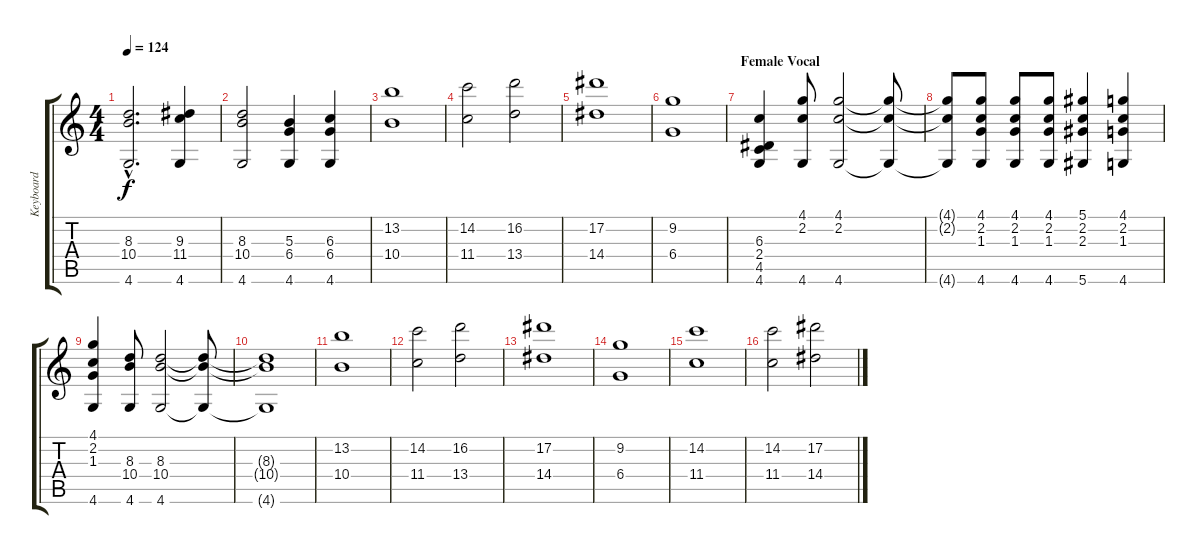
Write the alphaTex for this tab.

\track ("Keyboard" "Keyboard") {instrument stringensemble1}
\staff {score tabs}
\tuning (Eb5 Bb4 Gb4 Db4 Ab3 Eb3) {hide}
\ts (4 4)
\tempo 124
\clef g2
\ks c
(8.3{hac} 10.4{hac} 4.6{hac}).2{d dy f} (9.3 11.4 4.6).4 |
(8.3 10.4 4.6).2 (5.3 6.4 4.6).4 (6.3 6.4 4.6).4 |
(13.2 10.4).1 |
(14.2 11.4).2 (16.2 13.4).2 |
(17.2 14.4).1 |
(9.2 6.4).1 |
\section ("" "Female Vocal")
(6.3 2.4 4.5 4.6).4 (4.1 2.2 4.6).8 (4.1 2.2 4.6).2 (4.1{t} 2.2{t} 4.6{t}).8 |
(4.1{t} 2.2{t} 4.6{t}).8 (4.1 2.2 1.3 4.6).8 (4.1 2.2 1.3 4.6).8 (4.1 2.2 1.3 4.6).8 (5.1 2.2 2.3 5.6).4 (4.1 2.2 1.3 4.6).4 |
(4.1 2.2 1.3 4.6).4 (8.3 10.4 4.6).8 (8.3 10.4 4.6).2 (8.3{t} 10.4{t} 4.6{t}).8 |
(8.3{t} 10.4{t} 4.6{t}).1 |
(13.2 10.4).1 |
(14.2 11.4).2 (16.2 13.4).2 |
(17.2 14.4).1 |
(9.2 6.4).1 |
(14.2 11.4).1 |
(14.2 11.4).2 (17.2 14.4).2
